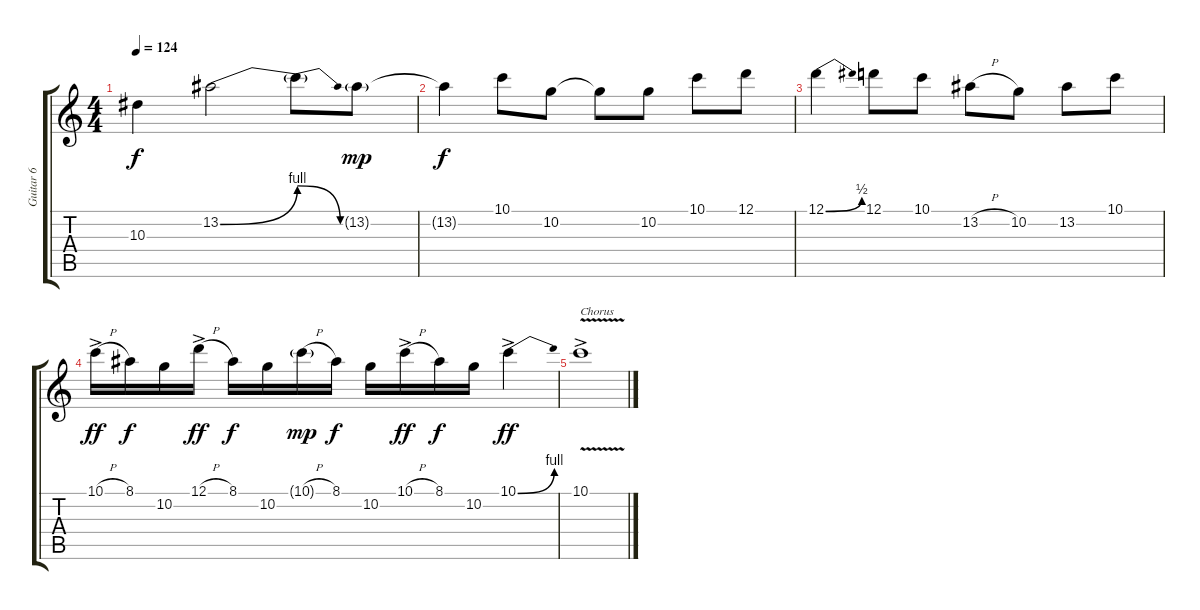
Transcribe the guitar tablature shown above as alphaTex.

\track ("Guitar 6" "Guitar 6") {instrument distortionguitar}
\staff {score tabs}
\tuning (D4 A3 F3 C3 G2 C2) {hide}
\ts (4 4)
\tempo 124
\clef g2
\ks c
10.3{t}.4{dy f} 13.2{be (bend 0 0 60 4)}.2 13.2{be (release 0 4 60 0) t}.8 13.2{g}.8{dy mp} |
13.2{t}.4{dy f} 10.1.8 10.2.8 10.2{t}.8 10.2.8 10.1.8 12.1.8 |
12.1{be (bend 0 0 60 2)}.4 12.1.8 10.1.8 13.2{h}.8 10.2.8 13.2.8 10.1.8 |
10.1{h ac}.16{dy ff} 8.1.16{dy f} 10.2.16 12.1{h ac}.16{dy ff} 8.1.16{dy f} 10.2.16 10.1{h g}.16{dy mp} 8.1.16{dy f} 10.2.16 10.1{h ac}.16{dy ff} 8.1.16{dy f} 10.2.16 10.1{be (bend 0 0 60 4) ac}.4{dy ff} |
10.1{v ac}.1{txt "Chorus"}
